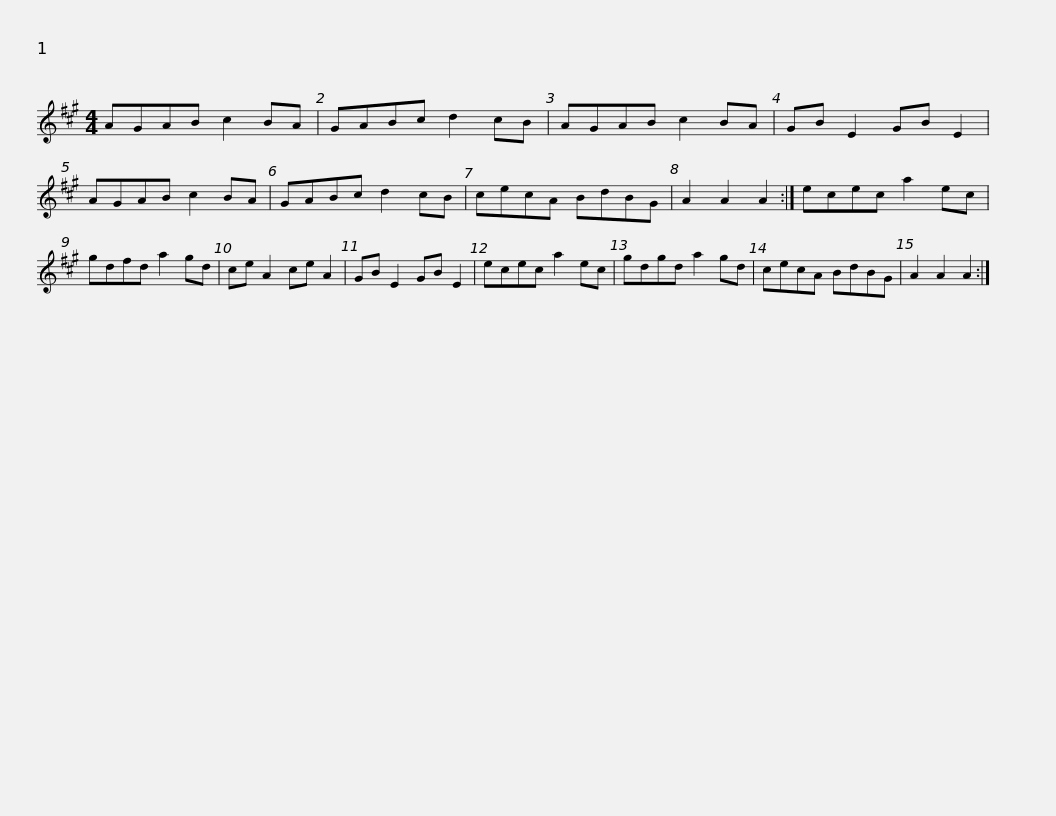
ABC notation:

X:1
L:1/8
M:4/4
I:linebreak $
K:A
V:1 treble
V:1
 AGAB c2 BA | GABc d2 cB | AGAB c2 BA | GB E2 GB E2 | AGAB c2 BA | %5
 GABc d2 cB |$ cecA BdBG | A2 A2 A2 :| ecec a2 ec | gdfd a2 gd | %10
 ce A2 ce A2 | GB E2 GB E2 |$ ecec a2 ec | gdgd a2 gd | cecA BdBG | %15
 A2 A2 A2 :| %16
